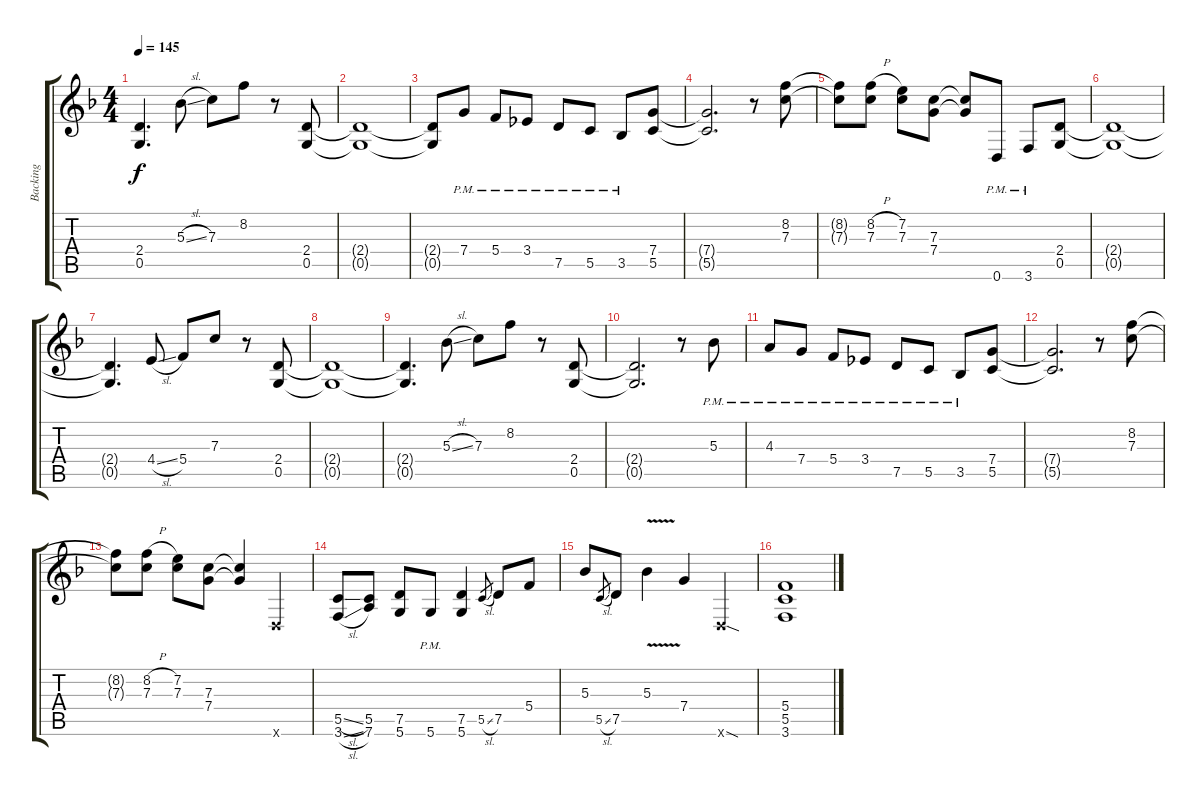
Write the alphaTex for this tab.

\track ("Backing" "Backing") {instrument distortionguitar}
\staff {score tabs}
\tuning (D4 A3 F3 C3 G2 D2) {hide}
\ts (4 4)
\tempo 145
\clef g2
\ks f
(2.4{t} 0.5{t}).4{d dy f} 5.3{sl}.8 7.3.8 8.2.8 r.8 (2.4 0.5).8 |
(2.4{t} 0.5{t}).1 |
(2.4{t} 0.5{t}).8 7.4{pm}.8 5.4{pm}.8 3.4{pm}.8 7.5{pm}.8 5.5{pm}.8 3.5{pm}.8 (7.4 5.5).8 |
(7.4{t} 5.5{t}).2{d} r.8 (8.2 7.3).8 |
(8.2{t} 7.3{t}).8 (8.2{h} 7.3).8 (7.2 7.3).8 (7.3 7.4).8 (7.3{t} 7.4{t}).8 0.6{pm}.8 3.6{pm}.8 (2.4 0.5).8 |
(2.4{t} 0.5{t}).1 |
(2.4{t} 0.5{t}).4{d} 4.4{sl}.8 5.4.8 7.3.8 r.8 (2.4 0.5).8 |
(2.4{t} 0.5{t}).1 |
(2.4{t} 0.5{t}).4{d} 5.3{sl}.8 7.3.8 8.2.8 r.8 (2.4 0.5).8 |
(2.4{t} 0.5{t}).2{d} r.8 5.3{pm}.8 |
4.3{pm}.8 7.4{pm}.8 5.4{pm}.8 3.4{pm}.8 7.5{pm}.8 5.5{pm}.8 3.5{pm}.8 (7.4 5.5).8 |
(7.4{t} 5.5{t}).2{d} r.8 (8.2 7.3).8 |
(8.2{t} 7.3{t}).8 (8.2{h} 7.3).8 (7.2 7.3).8 (7.3 7.4).8 (7.3{t} 7.4{t}).4 0.6{x}.4 |
(5.5{sl} 3.6{sl}).8 (5.5 7.6).8 (7.5 5.6).8 5.6{pm}.8 (7.5 5.6).4 5.5{sl}.8{gr} 7.5.8 5.4.8 |
5.3.8 5.5{sl}.8{gr} 7.5.8 5.3{v}.4 7.4.4 0.6{sod x}.4 |
(5.4 5.5 3.6).1
